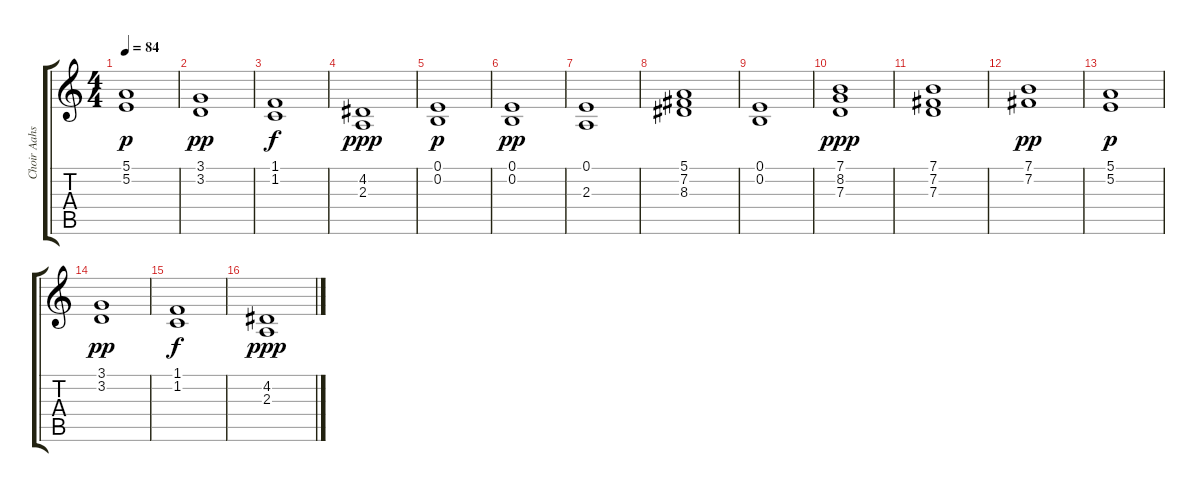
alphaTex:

\track ("Choir Aahs" "Choir Aahs") {instrument choiraahs}
\staff {score tabs}
\tuning (E4 B3 G3 D3 A2 E2) {hide}
\ts (4 4)
\tempo 84
\clef g2
\ks c
(5.1 5.2).1{dy p} |
(3.1 3.2).1{dy pp} |
(1.1 1.2).1{dy f} |
(4.2 2.3).1{dy ppp} |
(0.1 0.2).1{dy p} |
(0.1 0.2).1{dy pp} |
(0.1 2.3).1 |
(5.1 7.2 8.3).1 |
(0.1 0.2).1 |
(7.1 8.2 7.3).1{dy ppp} |
(7.1 7.2 7.3).1 |
(7.1 7.2).1{dy pp} |
(5.1 5.2).1{dy p} |
(3.1 3.2).1{dy pp} |
(1.1 1.2).1{dy f} |
(4.2 2.3).1{dy ppp}
